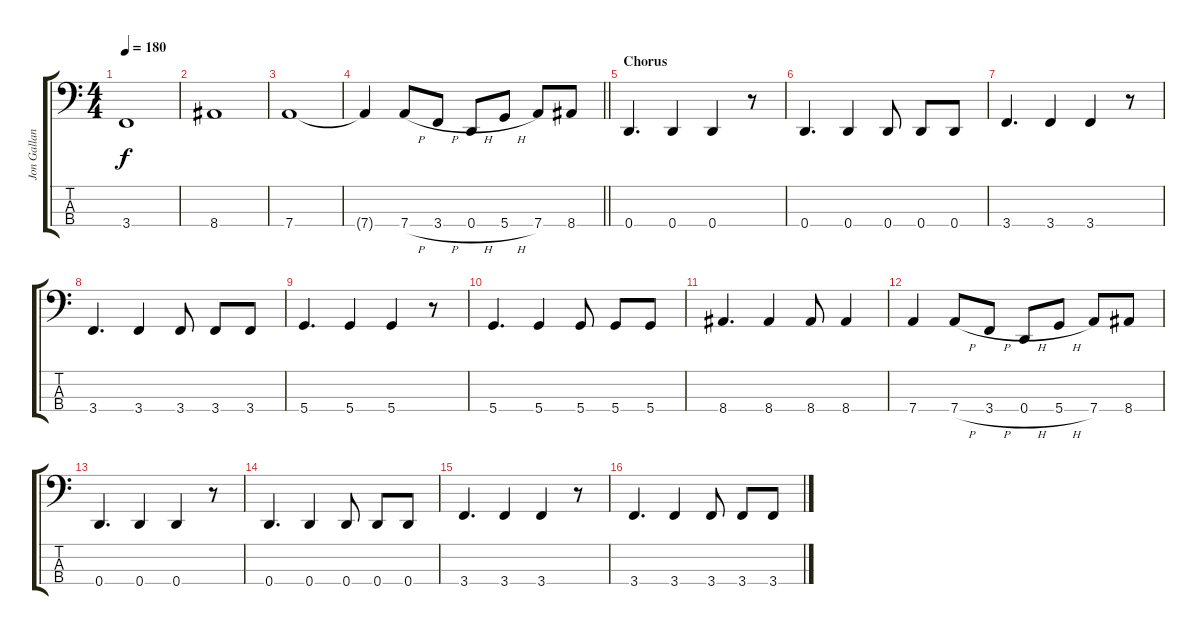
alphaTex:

\track ("Jon Gallant" "Jon Gallan") {instrument electricbassfinger}
\staff {score tabs}
\tuning (G2 D2 A1 D1) {hide}
\ts (4 4)
\tempo 180
\clef f4
\ks c
3.4.1{dy f} |
8.4.1 |
7.4.1 |
\barLineRight lightlight
7.4{t}.4 7.4{h}.8 3.4{h}.8 0.4{h}.8 5.4{h}.8 7.4.8 8.4.8 |
\section ("" "Chorus")
0.4.4{d} 0.4.4 0.4.4 r.8 |
0.4.4{d} 0.4.4 0.4.8 0.4.8 0.4.8 |
3.4.4{d} 3.4.4 3.4.4 r.8 |
3.4.4{d} 3.4.4 3.4.8 3.4.8 3.4.8 |
5.4.4{d} 5.4.4 5.4.4 r.8 |
5.4.4{d} 5.4.4 5.4.8 5.4.8 5.4.8 |
8.4.4{d} 8.4.4 8.4.8 8.4.4 |
7.4.4 7.4{h}.8 3.4{h}.8 0.4{h}.8 5.4{h}.8 7.4.8 8.4.8 |
0.4.4{d} 0.4.4 0.4.4 r.8 |
0.4.4{d} 0.4.4 0.4.8 0.4.8 0.4.8 |
3.4.4{d} 3.4.4 3.4.4 r.8 |
3.4.4{d} 3.4.4 3.4.8 3.4.8 3.4.8
